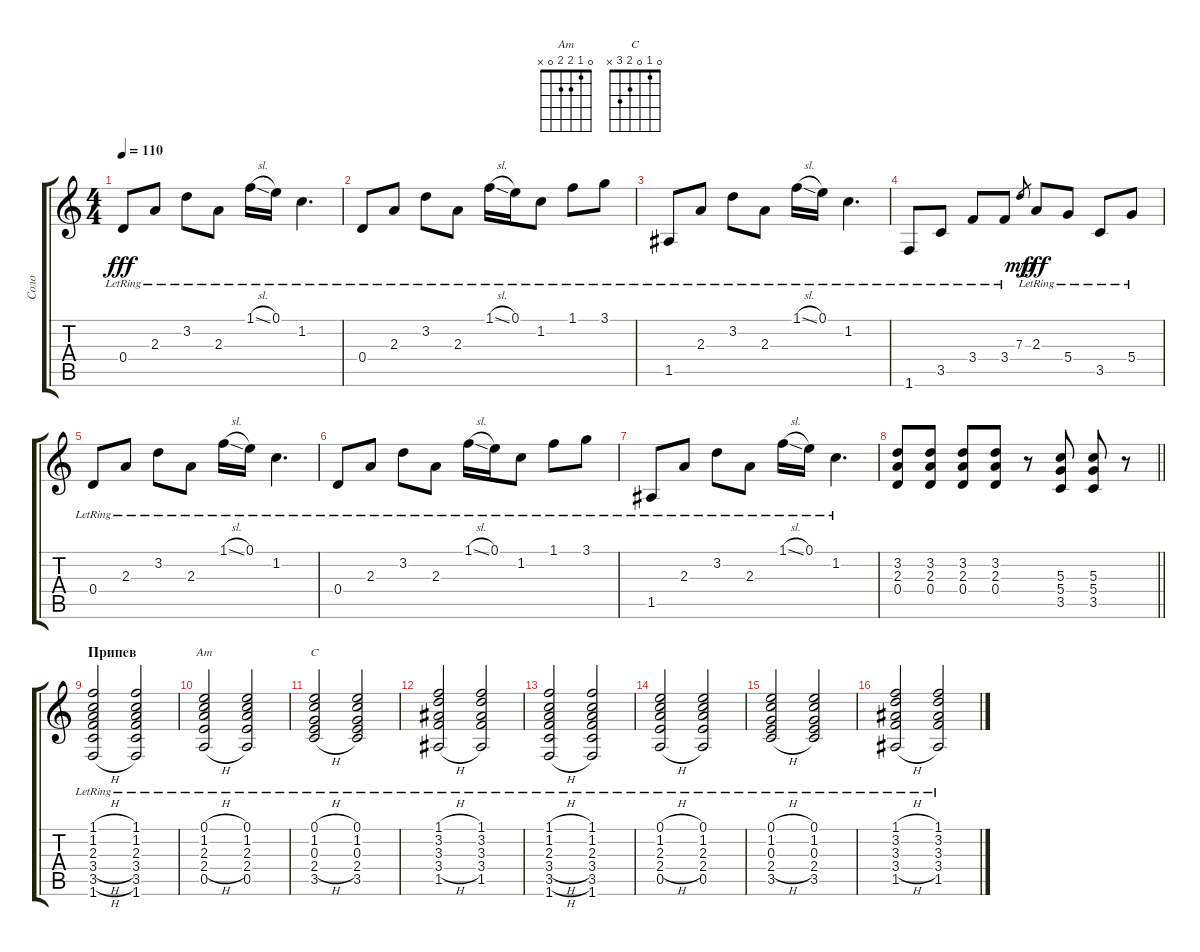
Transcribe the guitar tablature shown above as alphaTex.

\track ("Соло" "Соло") {instrument electricguitarjazz}
\staff {score tabs}
\tuning (E4 B3 G3 D3 A2 E2) {hide}
\chord ("Am" 0 1 2 2 0 x)
\chord ("C" 0 1 0 2 3 x)
\ts (4 4)
\tempo 110
\clef g2
\ks c
0.4{lr}.8{dy fff} 2.3{lr}.8 3.2{lr}.8 2.3{lr}.8 1.1{sl lr}.16 0.1{lr}.16 1.2{lr}.4{d} |
0.4{lr}.8 2.3{lr}.8 3.2{lr}.8 2.3{lr}.8 1.1{sl lr}.16 0.1{lr}.16 1.2{lr}.8 1.1{lr}.8 3.1{lr}.8 |
1.5{lr}.8 2.3{lr}.8 3.2{lr}.8 2.3{lr}.8 1.1{sl lr}.16 0.1{lr}.16 1.2{lr}.4{d} |
1.6{lr}.8 3.5{lr}.8 3.4{lr}.8 3.4{lr}.8 7.3.8{gr dy mp} 2.3{lr}.8{dy fff} 5.4{lr}.8 3.5{lr}.8 5.4{lr}.8 |
0.4{lr}.8 2.3{lr}.8 3.2{lr}.8 2.3{lr}.8 1.1{sl lr}.16 0.1{lr}.16 1.2{lr}.4{d} |
0.4{lr}.8 2.3{lr}.8 3.2{lr}.8 2.3{lr}.8 1.1{sl lr}.16 0.1{lr}.16 1.2{lr}.8 1.1{lr}.8 3.1{lr}.8 |
1.5{lr}.8 2.3{lr}.8 3.2{lr}.8 2.3{lr}.8 1.1{sl lr}.16 0.1{lr}.16 1.2{lr}.4{d} |
\barLineRight lightlight
(3.2 2.3 0.4).8 (3.2 2.3 0.4).8 (3.2 2.3 0.4).8 (3.2 2.3 0.4).8 r.8 (5.3 5.4 3.5).8{volume 16 instrument distortionguitar} (5.3 5.4 3.5).8 r.8 |
\section ("" "Припев")
(1.1{h} 1.2{h} 2.3{h} 3.4{h} 3.5{h} 1.6{h lr}).2{volume 16 instrument distortionguitar} (1.1 1.2 2.3 3.4 3.5 1.6{lr}).2 |
(0.1{h} 1.2{h} 2.3 2.4{h lr} 0.5{h}).2{ch "Am"} (0.1 1.2 2.3 2.4{lr} 0.5).2 |
(0.1{h} 1.2{h} 0.3{h} 2.4{h} 3.5{h lr}).2{ch "C"} (0.1 1.2 0.3 2.4 3.5{lr}).2 |
(1.1{h} 3.2{h} 3.3{h} 3.4{h} 1.5{h lr}).2 (1.1 3.2 3.3 3.4 1.5{lr}).2 |
(1.1{h} 1.2{h} 2.3{h} 3.4{h} 3.5{h} 1.6{h lr}).2{volume 16 instrument distortionguitar} (1.1 1.2 2.3 3.4 3.5 1.6{lr}).2 |
(0.1{h} 1.2{h} 2.3{h} 2.4{h lr} 0.5{h}).2 (0.1 1.2 2.3 2.4{lr} 0.5).2 |
(0.1{h} 1.2{h} 0.3{h} 2.4{h} 3.5{h lr}).2 (0.1 1.2 0.3 2.4 3.5{lr}).2 |
(1.1{h} 3.2{h} 3.3{h} 3.4{h} 1.5{h lr}).2 (1.1 3.2 3.3 3.4 1.5{lr}).2
